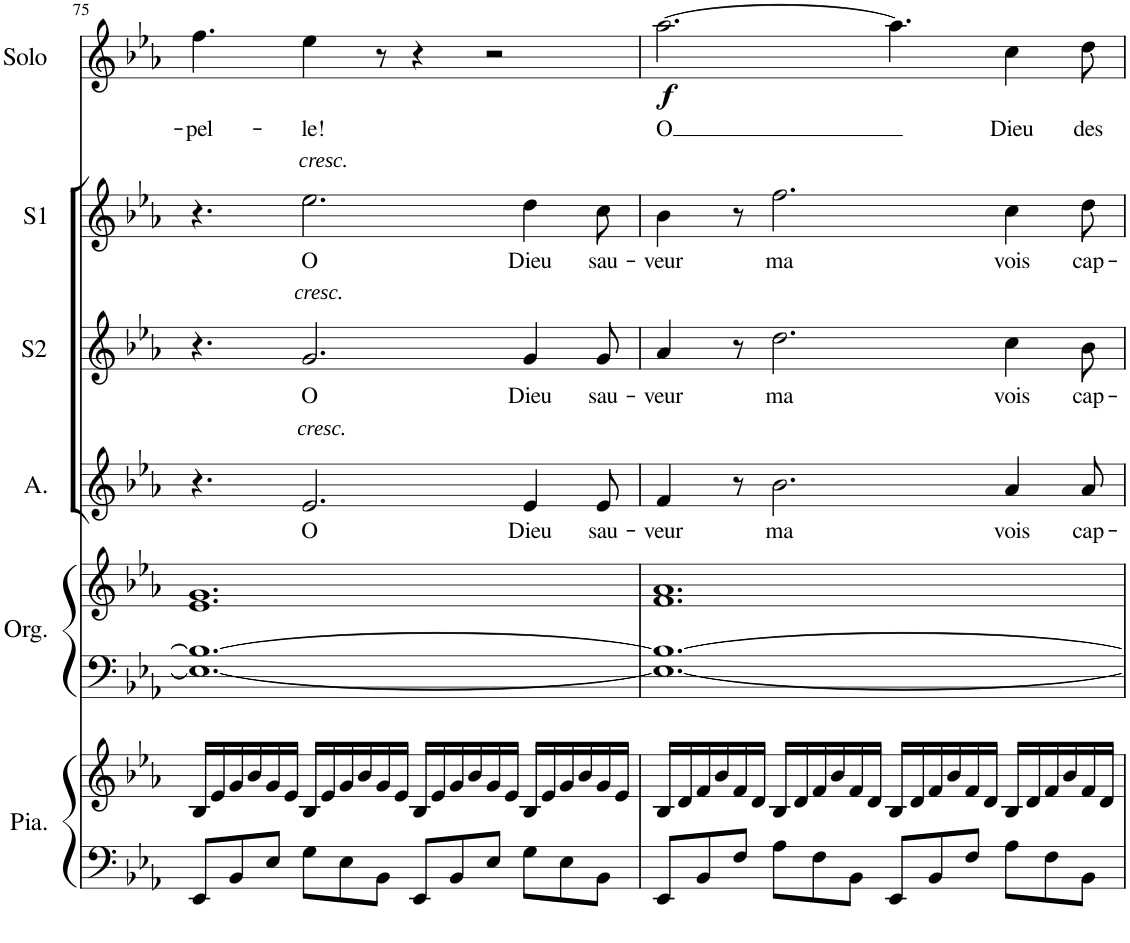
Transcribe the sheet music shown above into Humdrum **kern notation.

**kern	**kern	**kern	**kern	**kern	**text	**kern	**text	**kern	**text	**kern	**text	**dynam
*part6	*part6	*part5	*part5	*part4	*part4	*part3	*part3	*part2	*part2	*part1	*part1	*part1
*staff8	*staff7	*staff6	*staff5	*staff4	*staff4	*staff3	*staff3	*staff2	*staff2	*staff1	*staff1	*staff1
*I"Piano	*	*I"Orgue	*	*I"Alto	*	*I"S2	*	*I"S1	*	*I"Solo	*	*
*I'Pia.	*	*I'Org.	*	*I'A.	*	*I'S2	*	*I'S1	*	*I'Solo	*	*
!!LO:PB:g=z
*clefF4	*clefG2	*clefF4	*clefG2	*clefG2	*	*clefG2	*	*clefG2	*	*clefG2	*	*
*k[b-e-a-]	*k[b-e-a-]	*k[b-e-a-]	*k[b-e-a-]	*k[b-e-a-]	*	*k[b-e-a-]	*	*k[b-e-a-]	*	*k[b-e-a-]	*	*
*M12/8	*M12/8	*M12/8	*M12/8	*M12/8	*	*M12/8	*	*M12/8	*	*M12/8	*	*
=75	=75	=75	=75	=75	=75	=75	=75	=75	=75	=75	=75	=75
!	!	!	!	!	!	!	!	!	!	!	!LO:LY:b	!
8EE-/L	16B-/LL	1.E-_ 1.B-_	1.e- 1.g	4.r	.	4.r	.	4.r	.	4.ff\	-pel-	.
.	16e-/	.	.	.	.	.	.	.	.	.	.	.
8BB-/	16g/	.	.	.	.	.	.	.	.	.	.	.
.	16b-/	.	.	.	.	.	.	.	.	.	.	.
8E-/J	16g/	.	.	.	.	.	.	.	.	.	.	.
.	16e-/JJ	.	.	.	.	.	.	.	.	.	.	.
!	!	!	!	!	!	!	!	!LO:TX:a:i:t=cresc.	!	!	!	!
!	!	!	!	!	!	!LO:TX:a:i:t=cresc.	!	!	!	!	!	!
!	!	!	!	!LO:TX:a:i:t=cresc.	!	!	!	!	!	!	!	!
!	!	!	!	!	!LO:LY:b	!	!LO:LY:b	!	!LO:LY:b	!	!LO:LY:b	!
8G\L	16B-/LL	.	.	2.e-/	O	2.g/	O	2.ee-\	O	4ee-\	-le!	.
.	16e-/	.	.	.	.	.	.	.	.	.	.	.
8E-\	16g/	.	.	.	.	.	.	.	.	.	.	.
.	16b-/	.	.	.	.	.	.	.	.	.	.	.
8BB-\J	16g/	.	.	.	.	.	.	.	.	8r	.	.
.	16e-/JJ	.	.	.	.	.	.	.	.	.	.	.
8EE-/L	16B-/LL	.	.	.	.	.	.	.	.	4r	.	.
.	16e-/	.	.	.	.	.	.	.	.	.	.	.
8BB-/	16g/	.	.	.	.	.	.	.	.	.	.	.
.	16b-/	.	.	.	.	.	.	.	.	.	.	.
8E-/J	16g/	.	.	.	.	.	.	.	.	2r	.	.
.	16e-/JJ	.	.	.	.	.	.	.	.	.	.	.
!	!	!	!	!	!LO:LY:b	!	!LO:LY:b	!	!LO:LY:b	!	!	!
8G\L	16B-/LL	.	.	4e-/	Dieu	4g/	Dieu	4dd\	Dieu	.	.	.
.	16e-/	.	.	.	.	.	.	.	.	.	.	.
8E-\	16g/	.	.	.	.	.	.	.	.	.	.	.
.	16b-/	.	.	.	.	.	.	.	.	.	.	.
!	!	!	!	!	!LO:LY:b	!	!LO:LY:b	!	!LO:LY:b	!	!	!
8BB-\J	16g/	.	.	8e-/	sau-	8g/	sau-	8cc\	sau-	.	.	.
.	16e-/JJ	.	.	.	.	.	.	.	.	.	.	.
=76	=76	=76	=76	=76	=76	=76	=76	=76	=76	=76	=76	=76
!	!	!	!	!	!LO:LY:b	!	!LO:LY:b	!	!LO:LY:b	!	!LO:LY:b	!LO:DY:b
8EE-/L	16B-/LL	1.E-_ 1.B-_	1.f 1.a-	4f/	-veur	4a-/	-veur	4b-\	-veur	[2.aa-\	O	f
.	16d/	.	.	.	.	.	.	.	.	.	.	.
8BB-/	16f/	.	.	.	.	.	.	.	.	.	.	.
.	16b-/	.	.	.	.	.	.	.	.	.	.	.
8F/J	16f/	.	.	8r	.	8r	.	8r	.	.	.	.
.	16d/JJ	.	.	.	.	.	.	.	.	.	.	.
!	!	!	!	!	!LO:LY:b	!	!LO:LY:b	!	!LO:LY:b	!	!	!
8A-\L	16B-/LL	.	.	2.b-\	ma	2.dd\	ma	2.ff\	ma	.	.	.
.	16d/	.	.	.	.	.	.	.	.	.	.	.
8F\	16f/	.	.	.	.	.	.	.	.	.	.	.
.	16b-/	.	.	.	.	.	.	.	.	.	.	.
8BB-\J	16f/	.	.	.	.	.	.	.	.	.	.	.
.	16d/JJ	.	.	.	.	.	.	.	.	.	.	.
8EE-/L	16B-/LL	.	.	.	.	.	.	.	.	4.aa-\]	.	.
.	16d/	.	.	.	.	.	.	.	.	.	.	.
8BB-/	16f/	.	.	.	.	.	.	.	.	.	.	.
.	16b-/	.	.	.	.	.	.	.	.	.	.	.
8F/J	16f/	.	.	.	.	.	.	.	.	.	.	.
.	16d/JJ	.	.	.	.	.	.	.	.	.	.	.
!	!	!	!	!	!LO:LY:b	!	!LO:LY:b	!	!LO:LY:b	!	!LO:LY:b	!
8A-\L	16B-/LL	.	.	4a-/	vois	4cc\	vois	4cc\	vois	4cc\	Dieu	.
.	16d/	.	.	.	.	.	.	.	.	.	.	.
8F\	16f/	.	.	.	.	.	.	.	.	.	.	.
.	16b-/	.	.	.	.	.	.	.	.	.	.	.
!	!	!	!	!	!LO:LY:b	!	!LO:LY:b	!	!LO:LY:b	!	!LO:LY:b	!
8BB-\J	16f/	.	.	8a-/	cap-	8b-\	cap-	8dd\	cap-	8dd\	des	.
.	16d/JJ	.	.	.	.	.	.	.	.	.	.	.
=	=	=	=	=	=	=	=	=	=	=	=	=
*-	*-	*-	*-	*-	*-	*-	*-	*-	*-	*-	*-	*-
